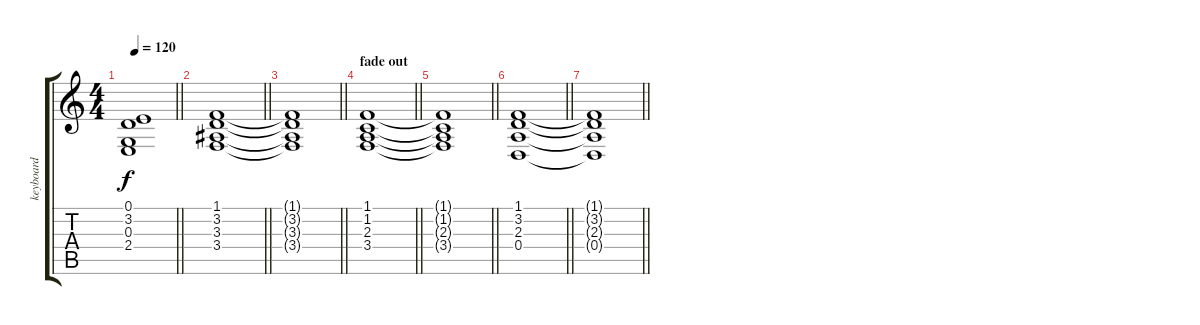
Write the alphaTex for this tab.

\track ("keyboard" "keyboard") {instrument pad2warm}
\staff {score tabs}
\tuning (E4 B3 G3 D3 A2 E2) {hide}
\ts (4 4)
\tempo 120
\clef g2
\barLineRight lightlight
\ks c
(0.1{t} 3.2{t} 0.3{t} 2.4{t}).1{dy f} |
\barLineRight lightlight
(1.1 3.2 3.3 3.4).1 |
\barLineRight lightlight
(1.1{t} 3.2{t} 3.3{t} 3.4{t}).1 |
\section ("" "fade out")
\barLineRight lightlight
(1.1 1.2 2.3 3.4).1 |
\barLineRight lightlight
(1.1{t} 1.2{t} 2.3{t} 3.4{t}).1 |
\barLineRight lightlight
(1.1 3.2 2.3 0.4).1 |
\barLineRight lightlight
(1.1{t} 3.2{t} 2.3{t} 0.4{t}).1
